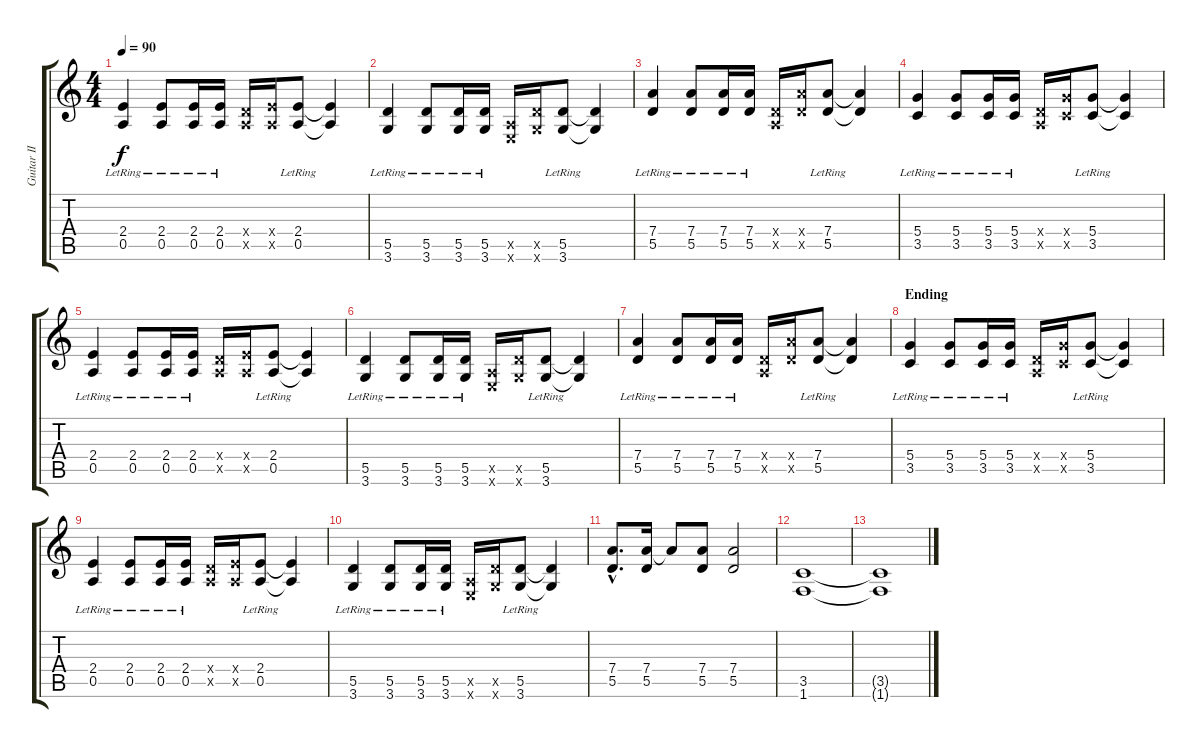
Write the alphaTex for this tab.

\track ("Guitar II" "Guitar II") {instrument electricguitarjazz}
\staff {score tabs}
\tuning (E4 B3 G3 D3 A2 E2) {hide}
\ts (4 4)
\tempo 90
\clef g2
\ks c
(2.4{lr} 0.5{lr}).4{dy f} (2.4{lr} 0.5{lr}).8 (2.4{lr} 0.5{lr}).16 (2.4{lr} 0.5{lr}).16 (0.4{x} 0.5{x}).16 (2.4{x} 0.5{x}).16 (2.4{lr} 0.5{lr}).8 (2.4{t} 0.5{t}).4 |
(5.5{lr} 3.6{lr}).4 (5.5{lr} 3.6{lr}).8 (5.5{lr} 3.6{lr}).16 (5.5{lr} 3.6{lr}).16 (0.5{x} 0.6{x}).16 (5.5{x} 3.6{x}).16 (5.5{lr} 3.6{lr}).8 (5.5{t} 3.6{t}).4 |
(7.4{lr} 5.5{lr}).4 (7.4{lr} 5.5{lr}).8 (7.4{lr} 5.5{lr}).16 (7.4{lr} 5.5{lr}).16 (0.4{x} 0.5{x}).16 (7.4{x} 5.5{x}).16 (7.4{lr} 5.5{lr}).8 (7.4{t} 5.5{t}).4 |
(5.4{lr} 3.5{lr}).4 (5.4{lr} 3.5{lr}).8 (5.4{lr} 3.5{lr}).16 (5.4{lr} 3.5{lr}).16 (0.4{x} 0.5{x}).16 (5.4{x} 3.5{x}).16 (5.4{lr} 3.5{lr}).8 (5.4{t} 3.5{t}).4 |
(2.4{lr} 0.5{lr}).4 (2.4{lr} 0.5{lr}).8 (2.4{lr} 0.5{lr}).16 (2.4{lr} 0.5{lr}).16 (0.4{x} 0.5{x}).16 (2.4{x} 0.5{x}).16 (2.4{lr} 0.5{lr}).8 (2.4{t} 0.5{t}).4 |
(5.5{lr} 3.6{lr}).4 (5.5{lr} 3.6{lr}).8 (5.5{lr} 3.6{lr}).16 (5.5{lr} 3.6{lr}).16 (0.5{x} 0.6{x}).16 (5.5{x} 3.6{x}).16 (5.5{lr} 3.6{lr}).8 (5.5{t} 3.6{t}).4 |
(7.4{lr} 5.5{lr}).4 (7.4{lr} 5.5{lr}).8 (7.4{lr} 5.5{lr}).16 (7.4{lr} 5.5{lr}).16 (0.4{x} 0.5{x}).16 (7.4{x} 5.5{x}).16 (7.4{lr} 5.5{lr}).8 (7.4{t} 5.5{t}).4 |
\section ("" "Ending")
(5.4{lr} 3.5{lr}).4 (5.4{lr} 3.5{lr}).8 (5.4{lr} 3.5{lr}).16 (5.4{lr} 3.5{lr}).16 (0.4{x} 0.5{x}).16 (5.4{x} 3.5{x}).16 (5.4{lr} 3.5{lr}).8 (5.4{t} 3.5{t}).4 |
(2.4{lr} 0.5{lr}).4 (2.4{lr} 0.5{lr}).8 (2.4{lr} 0.5{lr}).16 (2.4{lr} 0.5{lr}).16 (0.4{x} 0.5{x}).16 (2.4{x} 0.5{x}).16 (2.4{lr} 0.5{lr}).8 (2.4{t} 0.5{t}).4 |
(5.5{lr} 3.6{lr}).4 (5.5{lr} 3.6{lr}).8 (5.5{lr} 3.6{lr}).16 (5.5{lr} 3.6{lr}).16 (0.5{x} 0.6{x}).16 (5.5{x} 3.6{x}).16 (5.5{lr} 3.6{lr}).8 (5.5{t} 3.6{t}).4 |
(7.4{hac} 5.5{hac}).8{d} (7.4 5.5).16 7.4{t}.8 (7.4 5.5).8 (7.4 5.5).2 |
(3.5 1.6).1 |
(3.5{t} 1.6{t}).1
